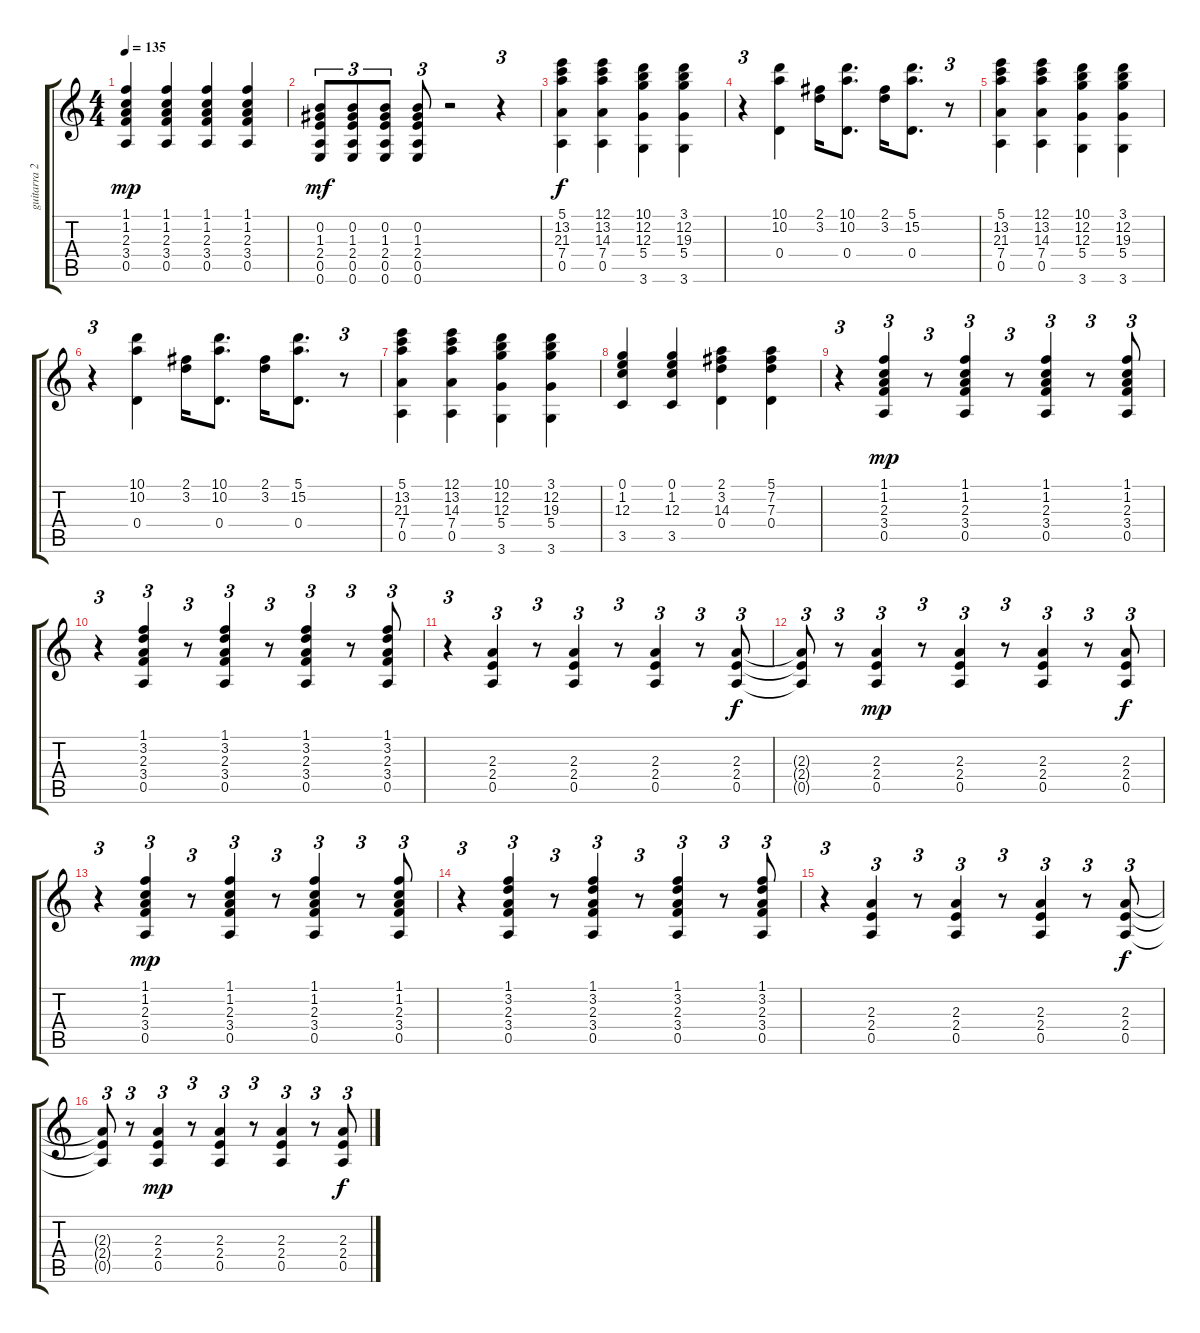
\track ("guitarra 2" "guitarra 2") {instrument acousticguitarnylon}
\staff {score tabs}
\tuning (E4 B3 G3 D3 A2 E2) {hide}
\ts (4 4)
\tempo 135
\clef g2
\ks c
(1.1 1.2 2.3 3.4 0.5).4{dy mp} (1.1 1.2 2.3 3.4 0.5).4 (1.1 1.2 2.3 3.4 0.5).4 (1.1 1.2 2.3 3.4 0.5).4 |
(0.2 1.3 2.4 0.5 0.6).8{tu (3 2) dy mf} (0.2 1.3 2.4 0.5 0.6).8{tu (3 2)} (0.2 1.3 2.4 0.5 0.6).8{tu (3 2)} (0.2 1.3 2.4 0.5 0.6).8{tu (3 2)} r.2 r.4{tu (3 2)} |
(5.1 13.2 21.3 7.4 0.5).4{dy f} (12.1 13.2 14.3 7.4 0.5).4 (10.1 12.2 12.3 5.4 3.6).4 (3.1 12.2 19.3 5.4 3.6).4 |
r.4{tu (3 2)} (10.1 10.2 0.4).4 (2.1 3.2).16 (10.1 10.2 0.4).8{d} (2.1 3.2).16 (5.1 15.2 0.4).8{d} r.8{tu (3 2)} |
(5.1 13.2 21.3 7.4 0.5).4 (12.1 13.2 14.3 7.4 0.5).4 (10.1 12.2 12.3 5.4 3.6).4 (3.1 12.2 19.3 5.4 3.6).4 |
r.4{tu (3 2)} (10.1 10.2 0.4).4 (2.1 3.2).16 (10.1 10.2 0.4).8{d} (2.1 3.2).16 (5.1 15.2 0.4).8{d} r.8{tu (3 2)} |
(5.1 13.2 21.3 7.4 0.5).4 (12.1 13.2 14.3 7.4 0.5).4 (10.1 12.2 12.3 5.4 3.6).4 (3.1 12.2 19.3 5.4 3.6).4 |
(0.1 1.2 12.3 3.5).4 (0.1 1.2 12.3 3.5).4 (2.1 3.2 14.3 0.4).4 (5.1 7.2 7.3 0.4).4 |
r.4{tu (3 2)} (1.1 1.2 2.3 3.4 0.5).4{tu (3 2) dy mp} r.8{tu (3 2)} (1.1 1.2 2.3 3.4 0.5).4{tu (3 2)} r.8{tu (3 2)} (1.1 1.2 2.3 3.4 0.5).4{tu (3 2)} r.8{tu (3 2)} (1.1 1.2 2.3 3.4 0.5).8{tu (3 2)} |
r.4{tu (3 2)} (1.1 3.2 2.3 3.4 0.5).4{tu (3 2)} r.8{tu (3 2)} (1.1 3.2 2.3 3.4 0.5).4{tu (3 2)} r.8{tu (3 2)} (1.1 3.2 2.3 3.4 0.5).4{tu (3 2)} r.8{tu (3 2)} (1.1 3.2 2.3 3.4 0.5).8{tu (3 2)} |
r.4{tu (3 2)} (2.3 2.4 0.5).4{tu (3 2)} r.8{tu (3 2)} (2.3 2.4 0.5).4{tu (3 2)} r.8{tu (3 2)} (2.3 2.4 0.5).4{tu (3 2)} r.8{tu (3 2)} (2.3 2.4 0.5).8{tu (3 2) dy f} |
(2.3{t} 2.4{t} 0.5{t}).8{tu (3 2)} r.8{tu (3 2)} (2.3 2.4 0.5).4{tu (3 2) dy mp} r.8{tu (3 2)} (2.3 2.4 0.5).4{tu (3 2)} r.8{tu (3 2)} (2.3 2.4 0.5).4{tu (3 2)} r.8{tu (3 2)} (2.3 2.4 0.5).8{tu (3 2) dy f} |
r.4{tu (3 2)} (1.1 1.2 2.3 3.4 0.5).4{tu (3 2) dy mp} r.8{tu (3 2)} (1.1 1.2 2.3 3.4 0.5).4{tu (3 2)} r.8{tu (3 2)} (1.1 1.2 2.3 3.4 0.5).4{tu (3 2)} r.8{tu (3 2)} (1.1 1.2 2.3 3.4 0.5).8{tu (3 2)} |
r.4{tu (3 2)} (1.1 3.2 2.3 3.4 0.5).4{tu (3 2)} r.8{tu (3 2)} (1.1 3.2 2.3 3.4 0.5).4{tu (3 2)} r.8{tu (3 2)} (1.1 3.2 2.3 3.4 0.5).4{tu (3 2)} r.8{tu (3 2)} (1.1 3.2 2.3 3.4 0.5).8{tu (3 2)} |
r.4{tu (3 2)} (2.3 2.4 0.5).4{tu (3 2)} r.8{tu (3 2)} (2.3 2.4 0.5).4{tu (3 2)} r.8{tu (3 2)} (2.3 2.4 0.5).4{tu (3 2)} r.8{tu (3 2)} (2.3 2.4 0.5).8{tu (3 2) dy f} |
(2.3{t} 2.4{t} 0.5{t}).8{tu (3 2)} r.8{tu (3 2)} (2.3 2.4 0.5).4{tu (3 2) dy mp} r.8{tu (3 2)} (2.3 2.4 0.5).4{tu (3 2)} r.8{tu (3 2)} (2.3 2.4 0.5).4{tu (3 2)} r.8{tu (3 2)} (2.3 2.4 0.5).8{tu (3 2) dy f}
